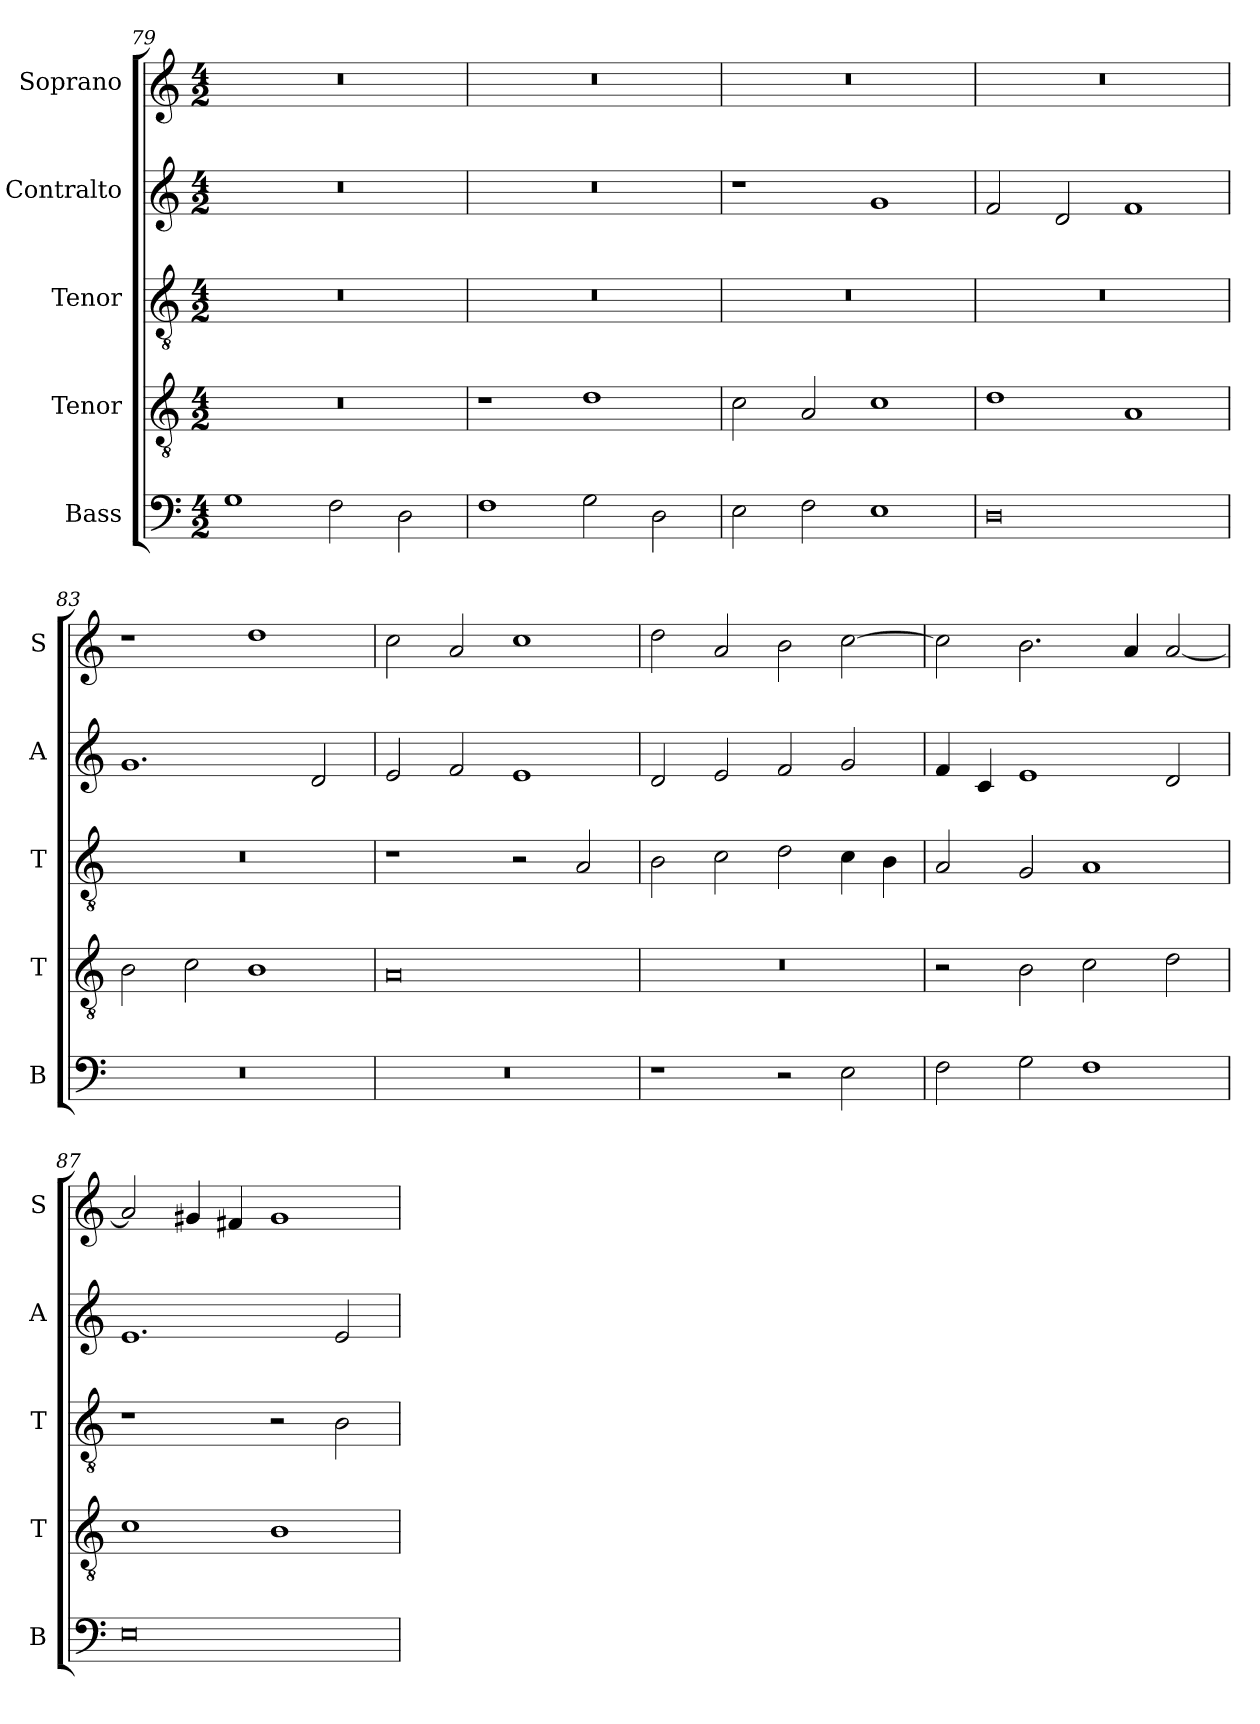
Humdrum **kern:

**kern	**kern	**kern	**kern	**kern
*part5	*part4	*part3	*part2	*part1
*staff5	*staff4	*staff3	*staff2	*staff1
*I"Bass	*I"Tenor	*I"Tenor	*I"Contralto	*I"Soprano
*I'B	*I'T	*I'T	*I'A	*I'S
*clefF4	*clefGv2	*clefGv2	*clefG2	*clefG2
*k[]	*k[]	*k[]	*k[]	*k[]
*D:dor	*D:dor	*D:dor	*D:dor	*D:dor
*M4/2	*M4/2	*M4/2	*M4/2	*M4/2
=79	=79	=79	=79	=79
1G	0r	0r	0r	0r
2F	.	.	.	.
2D	.	.	.	.
=80	=80	=80	=80	=80
1F	1r	0r	0r	0r
2G	1d	.	.	.
2D	.	.	.	.
=81	=81	=81	=81	=81
2E	2c	0r	1r	0r
2F	2A	.	.	.
1E	1c	.	1g	.
=82	=82	=82	=82	=82
0D	1d	0r	2f	0r
.	.	.	2d	.
.	1A	.	1f	.
=83	=83	=83	=83	=83
0r	2B	0r	1.g	1r
.	2c	.	.	.
.	1B	.	.	1dd
.	.	.	2d	.
=84	=84	=84	=84	=84
0r	0A	1r	2e	2cc
.	.	.	2f	2a
.	.	2r	1e	1cc
.	.	2A	.	.
=85	=85	=85	=85	=85
1r	0r	2B	2d	2dd
.	.	2c	2e	2a
2r	.	2d	2f	2b
2E	.	4c	2g	[2cc
.	.	4B	.	.
=86	=86	=86	=86	=86
2F	2r	2A	4f	2cc]
.	.	.	4c	.
2G	2B	2G	1e	2.b
1F	2c	1A	.	.
.	.	.	.	4a
.	2d	.	2d	[2a
=87	=87	=87	=87	=87
0E	1c	1r	1.e	2a]
.	.	.	.	4g#X
.	.	.	.	4f#X
.	1B	2r	.	1g#
.	.	2B	2e	.
=	=	=	=	=
*-	*-	*-	*-	*-
